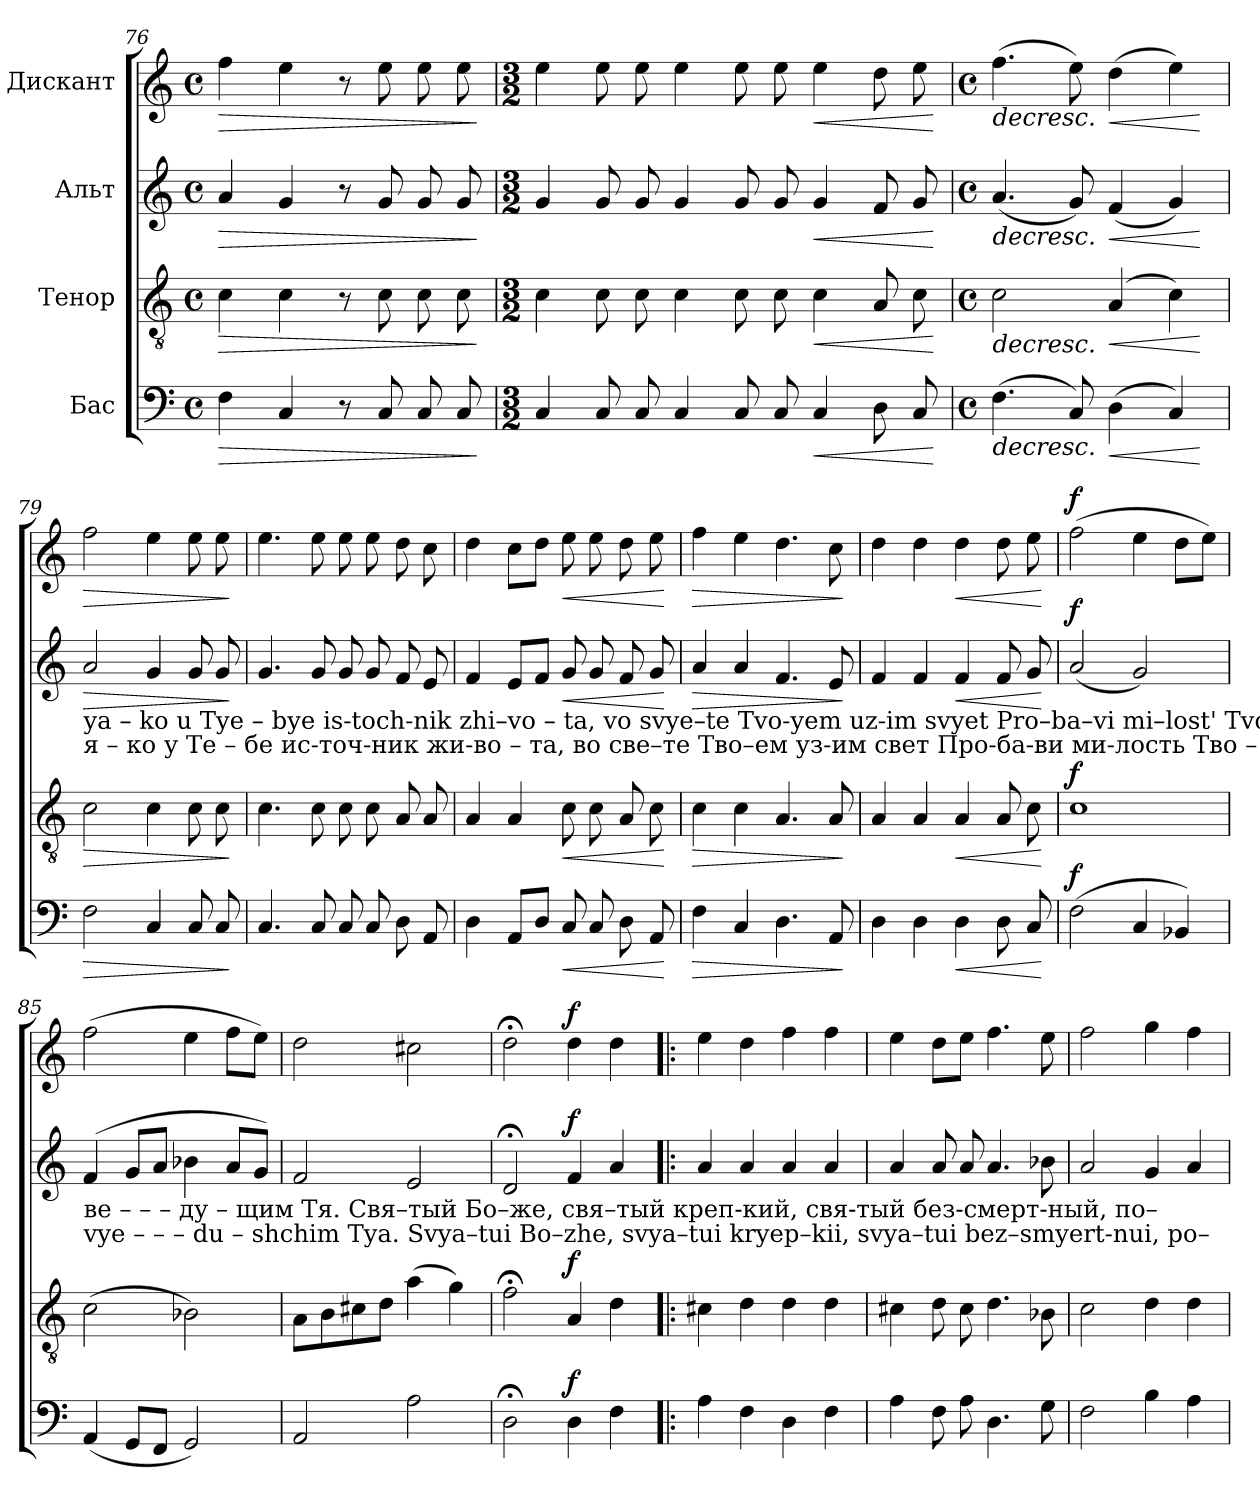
**kern	**dynam	**kern	**dynam	**kern	**dynam	**kern	**dynam
*part4	*part4	*part3	*part3	*part2	*part2	*part1	*part1
*staff4	*staff4	*staff3	*staff3	*staff2	*staff2	*staff1	*staff1
*I"Бас	*	*I"Тенор	*	*I"Альт	*	*I"Дискант	*
*clefF4	*	*clefGv2	*	*clefG2	*	*clefG2	*
*k[]	*	*k[]	*	*k[]	*	*k[]	*
*M4/4	*	*M4/4	*	*M4/4	*	*M4/4	*
*met(c)	*	*met(c)	*	*met(c)	*	*met(c)	*
=76	=76	=76	=76	=76	=76	=76	=76
!	!LO:HP:b	!	!LO:HP:b	!	!LO:HP:b	!	!LO:HP:b
4F\	>	4c\	>	4a/	>	4ff\	>
4C/	.	4c\	.	4g/	.	4ee\	.
8r	.	8r	.	8r	.	8r	.
8C/	.	8c\	.	8g/	.	8ee\	.
8C/	.	8c\	.	8g/	.	8ee\	.
8C/	.	8c\	.	8g/	.	8ee\	.
.	]	.	]	.	]	.	]
=77	=77	=77	=77	=77	=77	=77	=77
*M3/2	*	*M3/2	*	*M3/2	*	*M3/2	*
4C/	.	4c\	.	4g/	.	4ee\	.
8C/	.	8c\	.	8g/	.	8ee\	.
8C/	.	8c\	.	8g/	.	8ee\	.
4C/	.	4c\	.	4g/	.	4ee\	.
8C/	.	8c\	.	8g/	.	8ee\	.
8C/	.	8c\	.	8g/	.	8ee\	.
!	!LO:HP:b	!	!LO:HP:b	!	!LO:HP:b	!	!LO:HP:b
4C/	<	4c\	<	4g/	<	4ee\	<
8D\	.	8A/	.	8f/	.	8dd\	.
8C/	.	8c\	.	8g/	.	8ee\	.
.	[	.	[	.	[	.	[
=78	=78	=78	=78	=78	=78	=78	=78
*M4/4	*	*M4/4	*	*M4/4	*	*M4/4	*
*met(c)	*	*met(c)	*	*met(c)	*	*met(c)	*
!	!LO:HP:b	!	!LO:HP:b	!	!LO:HP:b	!	!LO:HP:b
(4.F\	>	2c\	>	(4.a/	>	(4.ff\	>
8C/)	.	.	.	8g/)	.	8ee\)	.
!	!LO:HP:b	!	!LO:HP:b	!	!LO:HP:b	!	!LO:HP:b
(4D\	<	(4A/	<	(4f/	<	(4dd\	<
4C/)	.	4c\)	.	4g/)	.	4ee\)	.
.	] [	.	] [	.	] [	.	] [
!!LO:PB:g=z
=79	=79	=79	=79	=79	=79	=79	=79
!	!	!	!	!LO:TX:b:t=ya – ko  u   Tye – bye     is-toch-nik zhi–vo –  ta,     vo      svye–te Tvo-yem uz-im svyet Pro–ba–vi  mi–lost'   Tvo – yu _________	!	!	!
!	!	!	!	!LO:TX:b:t=я  –  ко  у    Те  –   бе      ис-точ-ник жи-во –  та,     во       све–те Тво–ем  уз-им свет  Про-ба-ви ми-лость Тво – ю _________	!	!	!
!	!LO:HP:b	!	!LO:HP:b	!	!LO:HP:b	!	!LO:HP:b
2F\	>	2c\	>	2a/	>	2ff\	>
4C/	.	4c\	.	4g/	.	4ee\	.
8C/	.	8c\	.	8g/	.	8ee\	.
8C/	.	8c\	.	8g/	.	8ee\	.
.	]	.	]	.	]	.	]
=80	=80	=80	=80	=80	=80	=80	=80
4.C/	.	4.c\	.	4.g/	.	4.ee\	.
8C/	.	8c\	.	8g/	.	8ee\	.
8C/	.	8c\	.	8g/	.	8ee\	.
8C/	.	8c\	.	8g/	.	8ee\	.
8D\	.	8A/	.	8f/	.	8dd\	.
8AA/	.	8A/	.	8e/	.	8cc\	.
=81	=81	=81	=81	=81	=81	=81	=81
4D\	.	4A/	.	4f/	.	4dd\	.
8AA/L	.	4A/	.	8e/L	.	8cc\L	.
8D/J	.	.	.	8f/J	.	8dd\J	.
!	!LO:HP:b	!	!LO:HP:b	!	!LO:HP:b	!	!LO:HP:b
8C/	<	8c\	<	8g/	<	8ee\	<
8C/	.	8c\	.	8g/	.	8ee\	.
8D\	.	8A/	.	8f/	.	8dd\	.
8AA/	.	8c\	.	8g/	.	8ee\	.
.	[	.	[	.	[	.	[
=82	=82	=82	=82	=82	=82	=82	=82
!	!LO:HP:b	!	!LO:HP:b	!	!LO:HP:b	!	!LO:HP:b
4F\	>	4c\	>	4a/	>	4ff\	>
4C/	.	4c\	.	4a/	.	4ee\	.
4.D\	.	4.A/	.	4.f/	.	4.dd\	.
8AA/	.	8A/	.	8e/	.	8cc\	.
.	]	.	]	.	]	.	]
=83	=83	=83	=83	=83	=83	=83	=83
4D\	.	4A/	.	4f/	.	4dd\	.
4D\	.	4A/	.	4f/	.	4dd\	.
!	!LO:HP:b	!	!LO:HP:b	!	!LO:HP:b	!	!LO:HP:b
4D\	<	4A/	<	4f/	<	4dd\	<
8D\	.	8A/	.	8f/	.	8dd\	.
8C/	.	8c\	.	8g/	.	8ee\	.
.	[	.	[	.	[	.	[
=84	=84	=84	=84	=84	=84	=84	=84
!	!LO:DY:a	!	!LO:DY:a	!	!LO:DY:a	!	!LO:DY:a
(2F\	f	1c	f	(2a/	f	(2ff\	f
4C/	.	.	.	2g/)	.	4ee\	.
4BB-X/)	.	.	.	.	.	8dd\L	.
.	.	.	.	.	.	8ee\J)	.
!!LO:LB:g=z
=85	=85	=85	=85	=85	=85	=85	=85
!	!	!	!	!LO:TX:b:t=ве        –         –         –         ду          –          щим              Тя.    Свя–тый      Бо–же, свя–тый  креп-кий, свя-тый без-смерт-ный, по–	!	!	!
!	!	!	!	!LO:TX:b:t=vye      –         –         –        du          –        shchim          Tya.   Svya–tui      Bo–zhe, svya–tui kryep–kii, svya–tui bez–smyert-nui,  po–	!	!	!
(4AA/	.	(2c\	.	(4f/	.	(2ff\	.
8GG/L	.	.	.	8g/L	.	.	.
8FF/J	.	.	.	8a/J	.	.	.
2GG/)	.	2B-X\)	.	4b-X\	.	4ee\	.
.	.	.	.	8a/L	.	8ff\L	.
.	.	.	.	8g/J)	.	8ee\J)	.
=86	=86	=86	=86	=86	=86	=86	=86
2AA/	.	8A\L	.	2f/	.	2dd\	.
.	.	8B\	.	.	.	.	.
.	.	8c#X\	.	.	.	.	.
.	.	8d\J	.	.	.	.	.
2A\	.	(4a\	.	2e/	.	2cc#X\	.
.	.	4g\)	.	.	.	.	.
=87	=87	=87	=87	=87	=87	=87	=87
2D;<\	.	2f;<\	.	2d;</	.	2dd;<\	.
!	!LO:DY:a	!	!LO:DY:a	!	!LO:DY:a	!	!LO:DY:a
4D\	f	4A/	f	4f/	f	4dd\	f
4F\	.	4d\	.	4a/	.	4dd\	.
=88!|:	=88!|:	=88!|:	=88!|:	=88!|:	=88!|:	=88!|:	=88!|:
4A\	.	4c#X\	.	4a/	.	4ee\	.
4F\	.	4d\	.	4a/	.	4dd\	.
4D\	.	4d\	.	4a/	.	4ff\	.
4F\	.	4d\	.	4a/	.	4ff\	.
=89	=89	=89	=89	=89	=89	=89	=89
4A\	.	4c#X\	.	4a/	.	4ee\	.
8F\	.	8d\	.	8a/	.	8dd\L	.
8A\	.	8c#\	.	8a/	.	8ee\J	.
4.D\	.	4.d\	.	4.a/	.	4.ff\	.
8G\	.	8B-X\	.	8b-X\	.	8ee\	.
=90	=90	=90	=90	=90	=90	=90	=90
2F\	.	2c\	.	2a/	.	2ff\	.
4B\	.	4d\	.	4g/	.	4gg\	.
4A\	.	4d\	.	4a/	.	4ff\	.
=	=	=	=	=	=	=	=
*-	*-	*-	*-	*-	*-	*-	*-
